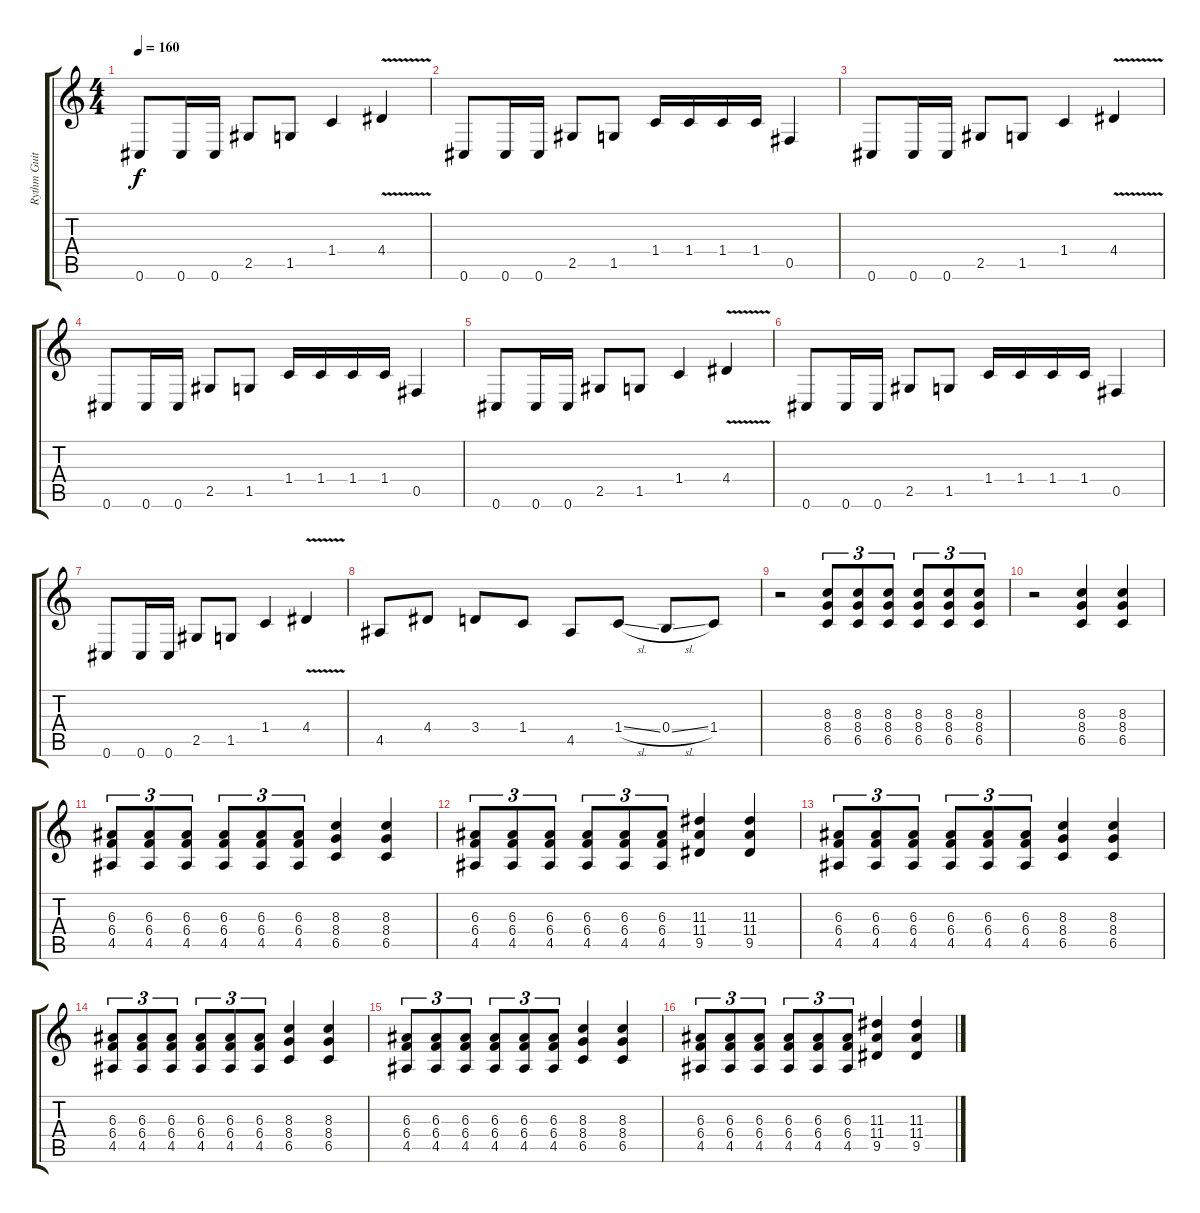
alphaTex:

\track ("Rythm Guitar" "Rythm Guit") {instrument distortionguitar}
\staff {score tabs}
\tuning (Db4 Ab3 E3 B2 Gb2 Db2) {hide}
\ts (4 4)
\tempo 160
\clef g2
\ks c
0.6.8{dy f} 0.6.16 0.6.16 2.5.8 1.5.8 1.4.4 4.4{v}.4 |
0.6.8 0.6.16 0.6.16 2.5.8 1.5.8 1.4.16 1.4.16 1.4.16 1.4.16 0.5.4 |
0.6.8 0.6.16 0.6.16 2.5.8 1.5.8 1.4.4 4.4{v}.4 |
0.6.8 0.6.16 0.6.16 2.5.8 1.5.8 1.4.16 1.4.16 1.4.16 1.4.16 0.5.4 |
0.6.8 0.6.16 0.6.16 2.5.8 1.5.8 1.4.4 4.4{v}.4 |
0.6.8 0.6.16 0.6.16 2.5.8 1.5.8 1.4.16 1.4.16 1.4.16 1.4.16 0.5.4 |
0.6.8 0.6.16 0.6.16 2.5.8 1.5.8 1.4.4 4.4{v}.4 |
4.5.8 4.4.8 3.4.8 1.4.8 4.5.8 1.4{sl}.8 0.4{sl}.8 1.4.8 |
r.2 (8.3 8.4 6.5).8{tu (3 2)} (8.3 8.4 6.5).8{tu (3 2)} (8.3 8.4 6.5).8{tu (3 2)} (8.3 8.4 6.5).8{tu (3 2)} (8.3 8.4 6.5).8{tu (3 2)} (8.3 8.4 6.5).8{tu (3 2)} |
r.2 (8.3 8.4 6.5).4 (8.3 8.4 6.5).4 |
(6.3 6.4 4.5).8{tu (3 2)} (6.3 6.4 4.5).8{tu (3 2)} (6.3 6.4 4.5).8{tu (3 2)} (6.3 6.4 4.5).8{tu (3 2)} (6.3 6.4 4.5).8{tu (3 2)} (6.3 6.4 4.5).8{tu (3 2)} (8.3 8.4 6.5).4 (8.3 8.4 6.5).4 |
(6.3 6.4 4.5).8{tu (3 2)} (6.3 6.4 4.5).8{tu (3 2)} (6.3 6.4 4.5).8{tu (3 2)} (6.3 6.4 4.5).8{tu (3 2)} (6.3 6.4 4.5).8{tu (3 2)} (6.3 6.4 4.5).8{tu (3 2)} (11.3 11.4 9.5).4 (11.3 11.4 9.5).4 |
(6.3 6.4 4.5).8{tu (3 2)} (6.3 6.4 4.5).8{tu (3 2)} (6.3 6.4 4.5).8{tu (3 2)} (6.3 6.4 4.5).8{tu (3 2)} (6.3 6.4 4.5).8{tu (3 2)} (6.3 6.4 4.5).8{tu (3 2)} (8.3 8.4 6.5).4 (8.3 8.4 6.5).4 |
(6.3 6.4 4.5).8{tu (3 2)} (6.3 6.4 4.5).8{tu (3 2)} (6.3 6.4 4.5).8{tu (3 2)} (6.3 6.4 4.5).8{tu (3 2)} (6.3 6.4 4.5).8{tu (3 2)} (6.3 6.4 4.5).8{tu (3 2)} (8.3 8.4 6.5).4 (8.3 8.4 6.5).4 |
(6.3 6.4 4.5).8{tu (3 2)} (6.3 6.4 4.5).8{tu (3 2)} (6.3 6.4 4.5).8{tu (3 2)} (6.3 6.4 4.5).8{tu (3 2)} (6.3 6.4 4.5).8{tu (3 2)} (6.3 6.4 4.5).8{tu (3 2)} (8.3 8.4 6.5).4 (8.3 8.4 6.5).4 |
(6.3 6.4 4.5).8{tu (3 2)} (6.3 6.4 4.5).8{tu (3 2)} (6.3 6.4 4.5).8{tu (3 2)} (6.3 6.4 4.5).8{tu (3 2)} (6.3 6.4 4.5).8{tu (3 2)} (6.3 6.4 4.5).8{tu (3 2)} (11.3 11.4 9.5).4 (11.3 11.4 9.5).4
